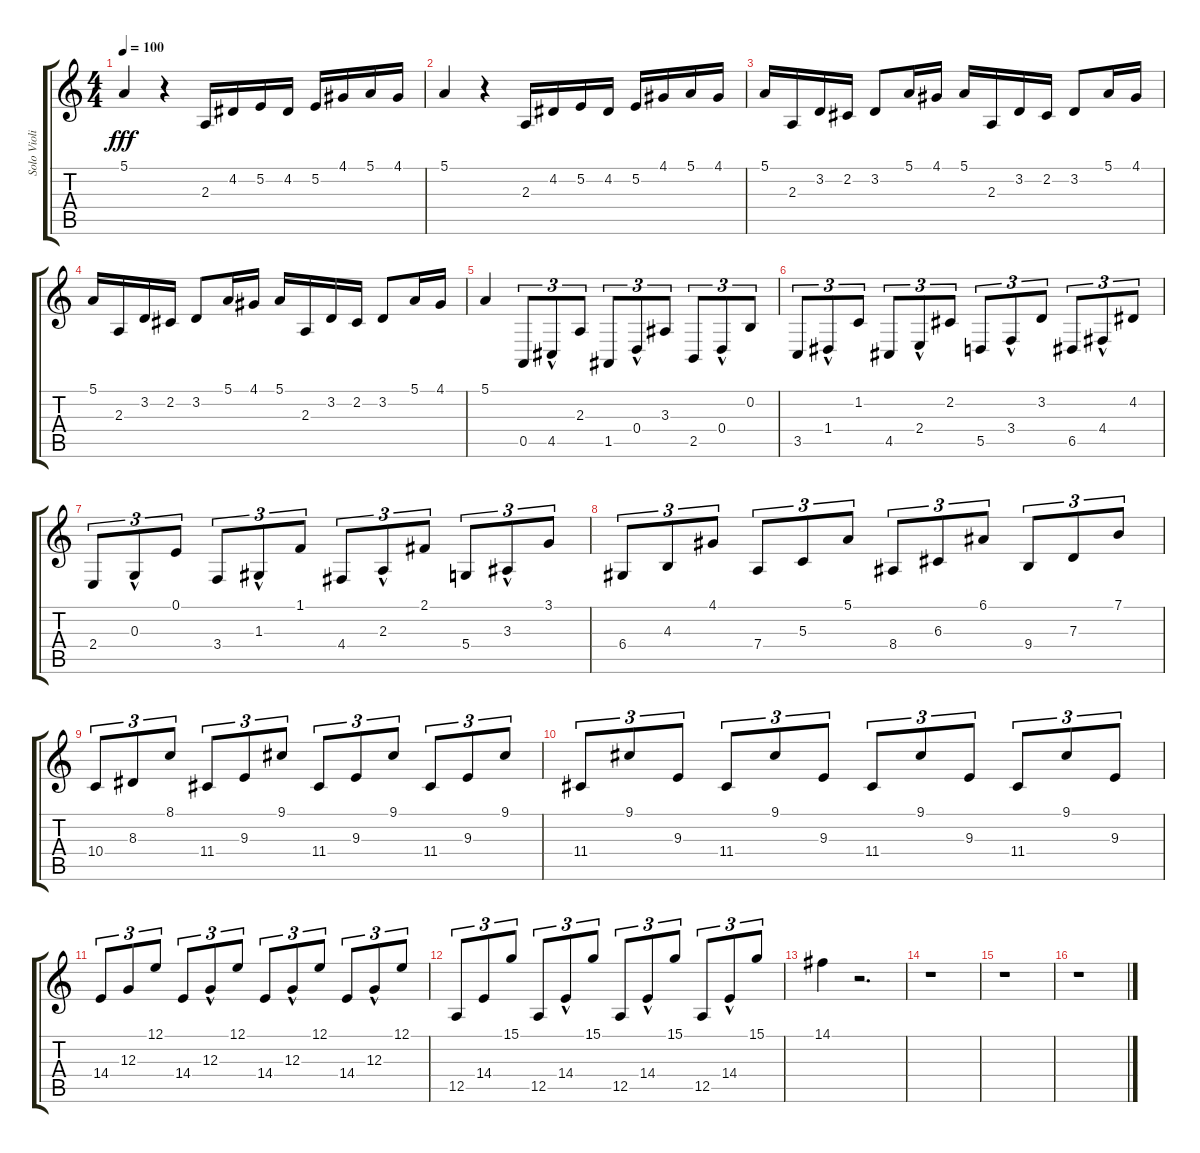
\track ("Solo Violin" "Solo Violi") {instrument violin}
\staff {score tabs}
\tuning (E4 B3 G3 D3 A2 E2) {hide}
\ts (4 4)
\tempo 100
\clef g2
\ks c
5.1.4{dy fff} r.4 2.3.16 4.2.16 5.2.16 4.2.16 5.2.16 4.1.16 5.1.16 4.1.16 |
5.1.4 r.4 2.3.16 4.2.16 5.2.16 4.2.16 5.2.16 4.1.16 5.1.16 4.1.16 |
5.1.16 2.3.16 3.2.16 2.2.16 3.2.8 5.1.16 4.1.16 5.1.16 2.3.16 3.2.16 2.2.16 3.2.8 5.1.16 4.1.16 |
5.1.16 2.3.16 3.2.16 2.2.16 3.2.8 5.1.16 4.1.16 5.1.16 2.3.16 3.2.16 2.2.16 3.2.8 5.1.16 4.1.16 |
5.1.4 0.5.8{tu (3 2)} 4.5{hac}.8{tu (3 2)} 2.3.8{tu (3 2)} 1.5.8{tu (3 2)} 0.4{hac}.8{tu (3 2)} 3.3.8{tu (3 2)} 2.5.8{tu (3 2)} 0.4{hac}.8{tu (3 2)} 0.2.8{tu (3 2)} |
3.5.8{tu (3 2)} 1.4{hac}.8{tu (3 2)} 1.2.8{tu (3 2)} 4.5.8{tu (3 2)} 2.4{hac}.8{tu (3 2)} 2.2.8{tu (3 2)} 5.5.8{tu (3 2)} 3.4{hac}.8{tu (3 2)} 3.2.8{tu (3 2)} 6.5.8{tu (3 2)} 4.4{hac}.8{tu (3 2)} 4.2.8{tu (3 2)} |
2.4.8{tu (3 2)} 0.3{hac}.8{tu (3 2)} 0.1.8{tu (3 2)} 3.4.8{tu (3 2)} 1.3{hac}.8{tu (3 2)} 1.1.8{tu (3 2)} 4.4.8{tu (3 2)} 2.3{hac}.8{tu (3 2)} 2.1.8{tu (3 2)} 5.4.8{tu (3 2)} 3.3{hac}.8{tu (3 2)} 3.1.8{tu (3 2)} |
6.4.8{tu (3 2)} 4.3.8{tu (3 2)} 4.1.8{tu (3 2)} 7.4.8{tu (3 2)} 5.3.8{tu (3 2)} 5.1.8{tu (3 2)} 8.4.8{tu (3 2)} 6.3.8{tu (3 2)} 6.1.8{tu (3 2)} 9.4.8{tu (3 2)} 7.3.8{tu (3 2)} 7.1.8{tu (3 2)} |
10.4.8{tu (3 2)} 8.3.8{tu (3 2)} 8.1.8{tu (3 2)} 11.4.8{tu (3 2)} 9.3.8{tu (3 2)} 9.1.8{tu (3 2)} 11.4.8{tu (3 2)} 9.3.8{tu (3 2)} 9.1.8{tu (3 2)} 11.4.8{tu (3 2)} 9.3.8{tu (3 2)} 9.1.8{tu (3 2)} |
11.4.8{tu (3 2)} 9.1.8{tu (3 2)} 9.3.8{tu (3 2)} 11.4.8{tu (3 2)} 9.1.8{tu (3 2)} 9.3.8{tu (3 2)} 11.4.8{tu (3 2)} 9.1.8{tu (3 2)} 9.3.8{tu (3 2)} 11.4.8{tu (3 2)} 9.1.8{tu (3 2)} 9.3.8{tu (3 2)} |
14.4.8{tu (3 2)} 12.3.8{tu (3 2)} 12.1.8{tu (3 2)} 14.4.8{tu (3 2)} 12.3{hac}.8{tu (3 2)} 12.1.8{tu (3 2)} 14.4.8{tu (3 2)} 12.3{hac}.8{tu (3 2)} 12.1.8{tu (3 2)} 14.4.8{tu (3 2)} 12.3{hac}.8{tu (3 2)} 12.1.8{tu (3 2)} |
12.5.8{tu (3 2)} 14.4.8{tu (3 2)} 15.1.8{tu (3 2)} 12.5.8{tu (3 2)} 14.4{hac}.8{tu (3 2)} 15.1.8{tu (3 2)} 12.5.8{tu (3 2)} 14.4{hac}.8{tu (3 2)} 15.1.8{tu (3 2)} 12.5.8{tu (3 2)} 14.4{hac}.8{tu (3 2)} 15.1.8{tu (3 2)} |
14.1.4 r.2{d} |
r.1 |
r.1 |
r.1
